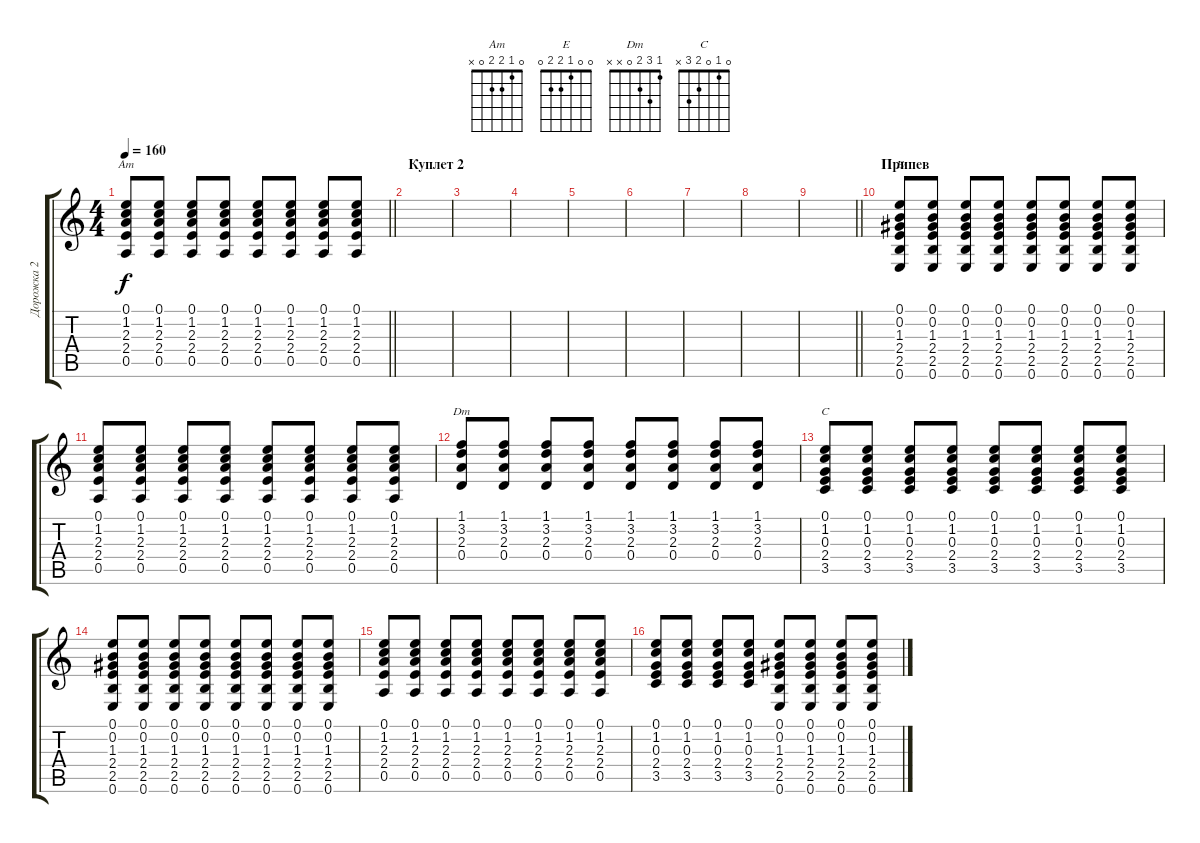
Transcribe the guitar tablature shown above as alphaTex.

\track ("Дорожка 2" "Дорожка 2") {solo instrument distortionguitar}
\staff {score tabs}
\tuning (E4 B3 G3 D3 A2 E2) {hide}
\chord ("Am" 0 1 2 2 0 x)
\chord ("E" 0 0 1 2 2 0)
\chord ("Dm" 1 3 2 0 x x)
\chord ("C" 0 1 0 2 3 x)
\ts (4 4)
\tempo 160
\clef g2
\barLineRight lightlight
\ks c
(0.1 1.2 2.3 2.4 0.5).8{ch "Am" dy f} (0.1 1.2 2.3 2.4 0.5).8 (0.1 1.2 2.3 2.4 0.5).8 (0.1 1.2 2.3 2.4 0.5).8 (0.1 1.2 2.3 2.4 0.5).8 (0.1 1.2 2.3 2.4 0.5).8 (0.1 1.2 2.3 2.4 0.5).8 (0.1 1.2 2.3 2.4 0.5).8 |
\section ("" "Куплет 2")
|
|
|
|
|
|
|
\barLineRight lightlight
|
\section ("" "Припев")
(0.1 0.2 1.3 2.4 2.5 0.6).8{ch "E"} (0.1 0.2 1.3 2.4 2.5 0.6).8 (0.1 0.2 1.3 2.4 2.5 0.6).8 (0.1 0.2 1.3 2.4 2.5 0.6).8 (0.1 0.2 1.3 2.4 2.5 0.6).8 (0.1 0.2 1.3 2.4 2.5 0.6).8 (0.1 0.2 1.3 2.4 2.5 0.6).8 (0.1 0.2 1.3 2.4 2.5 0.6).8 |
(0.1 1.2 2.3 2.4 0.5).8 (0.1 1.2 2.3 2.4 0.5).8 (0.1 1.2 2.3 2.4 0.5).8 (0.1 1.2 2.3 2.4 0.5).8 (0.1 1.2 2.3 2.4 0.5).8 (0.1 1.2 2.3 2.4 0.5).8 (0.1 1.2 2.3 2.4 0.5).8 (0.1 1.2 2.3 2.4 0.5).8 |
(1.1 3.2 2.3 0.4).8{ch "Dm"} (1.1 3.2 2.3 0.4).8 (1.1 3.2 2.3 0.4).8 (1.1 3.2 2.3 0.4).8 (1.1 3.2 2.3 0.4).8 (1.1 3.2 2.3 0.4).8 (1.1 3.2 2.3 0.4).8 (1.1 3.2 2.3 0.4).8 |
(0.1 1.2 0.3 2.4 3.5).8{ch "C"} (0.1 1.2 0.3 2.4 3.5).8 (0.1 1.2 0.3 2.4 3.5).8 (0.1 1.2 0.3 2.4 3.5).8 (0.1 1.2 0.3 2.4 3.5).8 (0.1 1.2 0.3 2.4 3.5).8 (0.1 1.2 0.3 2.4 3.5).8 (0.1 1.2 0.3 2.4 3.5).8 |
(0.1 0.2 1.3 2.4 2.5 0.6).8 (0.1 0.2 1.3 2.4 2.5 0.6).8 (0.1 0.2 1.3 2.4 2.5 0.6).8 (0.1 0.2 1.3 2.4 2.5 0.6).8 (0.1 0.2 1.3 2.4 2.5 0.6).8 (0.1 0.2 1.3 2.4 2.5 0.6).8 (0.1 0.2 1.3 2.4 2.5 0.6).8 (0.1 0.2 1.3 2.4 2.5 0.6).8 |
(0.1 1.2 2.3 2.4 0.5).8 (0.1 1.2 2.3 2.4 0.5).8 (0.1 1.2 2.3 2.4 0.5).8 (0.1 1.2 2.3 2.4 0.5).8 (0.1 1.2 2.3 2.4 0.5).8 (0.1 1.2 2.3 2.4 0.5).8 (0.1 1.2 2.3 2.4 0.5).8 (0.1 1.2 2.3 2.4 0.5).8 |
(0.1 1.2 0.3 2.4 3.5).8 (0.1 1.2 0.3 2.4 3.5).8 (0.1 1.2 0.3 2.4 3.5).8 (0.1 1.2 0.3 2.4 3.5).8 (0.1 0.2 1.3 2.4 2.5 0.6).8 (0.1 0.2 1.3 2.4 2.5 0.6).8 (0.1 0.2 1.3 2.4 2.5 0.6).8 (0.1 0.2 1.3 2.4 2.5 0.6).8
